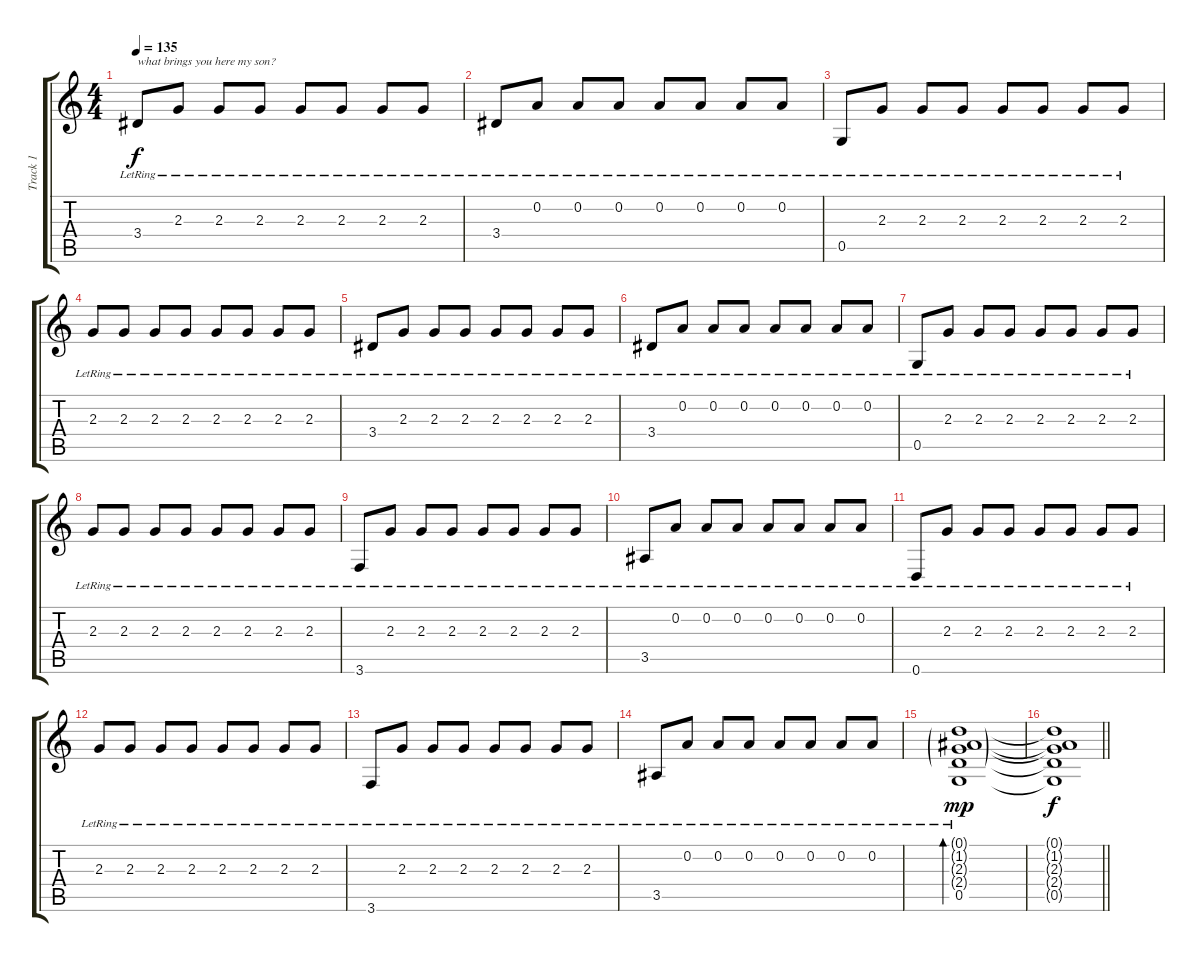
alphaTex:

\track ("Track 1" "Track 1") {instrument electricguitarjazz}
\staff {score tabs}
\tuning (D4 A3 F3 C3 G2 D2) {hide}
\ts (4 4)
\tempo 135
\clef g2
\ks c
3.4{lr}.8{txt "what brings you here my son?" dy f} 2.3{lr}.8 2.3{lr}.8 2.3{lr}.8 2.3{lr}.8 2.3{lr}.8 2.3{lr}.8 2.3{lr}.8 |
3.4{lr}.8 0.2{lr}.8 0.2{lr}.8 0.2{lr}.8 0.2{lr}.8 0.2{lr}.8 0.2{lr}.8 0.2{lr}.8 |
0.5{lr}.8 2.3{lr}.8 2.3{lr}.8 2.3{lr}.8 2.3{lr}.8 2.3{lr}.8 2.3{lr}.8 2.3{lr}.8 |
2.3{lr}.8 2.3{lr}.8 2.3{lr}.8 2.3{lr}.8 2.3{lr}.8 2.3{lr}.8 2.3{lr}.8 2.3{lr}.8 |
3.4{lr}.8 2.3{lr}.8 2.3{lr}.8 2.3{lr}.8 2.3{lr}.8 2.3{lr}.8 2.3{lr}.8 2.3{lr}.8 |
3.4{lr}.8 0.2{lr}.8 0.2{lr}.8 0.2{lr}.8 0.2{lr}.8 0.2{lr}.8 0.2{lr}.8 0.2{lr}.8 |
0.5{lr}.8 2.3{lr}.8 2.3{lr}.8 2.3{lr}.8 2.3{lr}.8 2.3{lr}.8 2.3{lr}.8 2.3{lr}.8 |
2.3{lr}.8 2.3{lr}.8 2.3{lr}.8 2.3{lr}.8 2.3{lr}.8 2.3{lr}.8 2.3{lr}.8 2.3{lr}.8 |
3.6{lr}.8 2.3{lr}.8 2.3{lr}.8 2.3{lr}.8 2.3{lr}.8 2.3{lr}.8 2.3{lr}.8 2.3{lr}.8 |
3.5{lr}.8 0.2{lr}.8 0.2{lr}.8 0.2{lr}.8 0.2{lr}.8 0.2{lr}.8 0.2{lr}.8 0.2{lr}.8 |
0.6{lr}.8 2.3{lr}.8 2.3{lr}.8 2.3{lr}.8 2.3{lr}.8 2.3{lr}.8 2.3{lr}.8 2.3{lr}.8 |
2.3{lr}.8 2.3{lr}.8 2.3{lr}.8 2.3{lr}.8 2.3{lr}.8 2.3{lr}.8 2.3{lr}.8 2.3{lr}.8 |
3.6{lr}.8 2.3{lr}.8 2.3{lr}.8 2.3{lr}.8 2.3{lr}.8 2.3{lr}.8 2.3{lr}.8 2.3{lr}.8 |
3.5{lr}.8 0.2{lr}.8 0.2{lr}.8 0.2{lr}.8 0.2{lr}.8 0.2{lr}.8 0.2{lr}.8 0.2{lr}.8 |
(0.1{g} 1.2{g} 2.3{g} 2.4{g} 0.5{lr}).1{bd 240 dy mp} |
\barLineRight lightlight
(0.1{t} 1.2{t} 2.3{t} 2.4{t} 0.5{t}).1{dy f}
